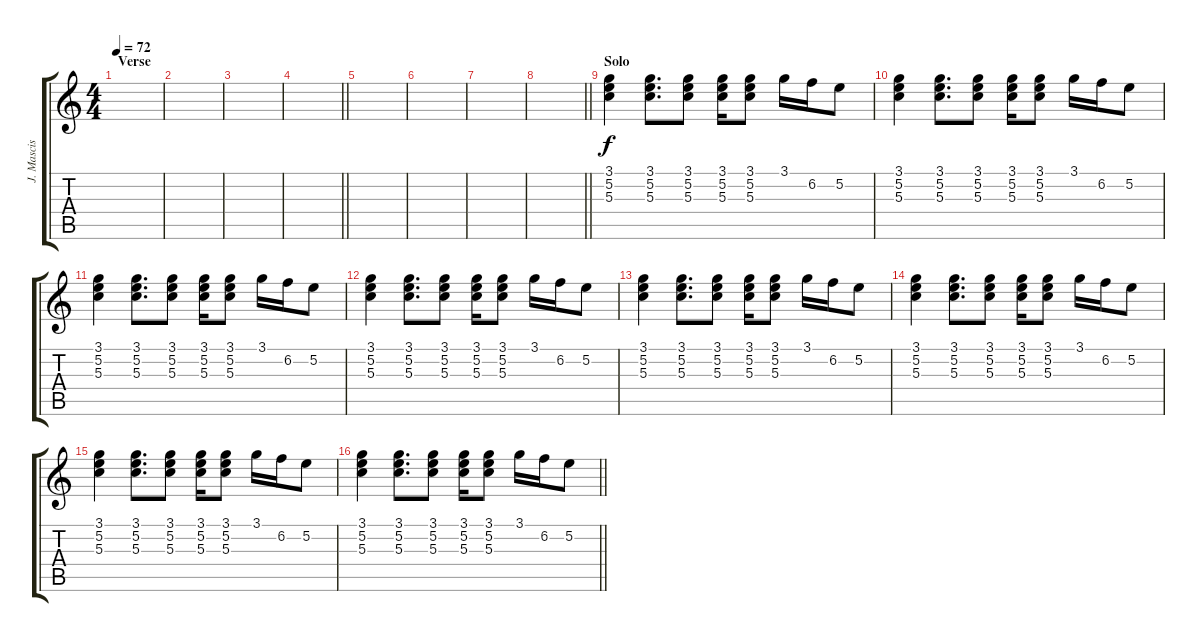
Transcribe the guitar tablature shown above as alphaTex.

\track ("J. Mascis overdrive" "J. Mascis ") {mute instrument overdrivenguitar}
\staff {score tabs}
\tuning (E4 B3 G3 D3 A2 E2) {hide}
\ts (4 4)
\section ("" "Verse")
\tempo 72
\clef g2
\ks c
|
|
|
\barLineRight lightlight
|
|
|
|
\barLineRight lightlight
|
\section ("" "Solo")
(3.1 5.2 5.3).4 (3.1 5.2 5.3).8{d} (3.1 5.2 5.3).8 (3.1 5.2 5.3).16 (3.1 5.2 5.3).8 3.1.16 6.2.16 5.2.8 |
(3.1 5.2 5.3).4 (3.1 5.2 5.3).8{d} (3.1 5.2 5.3).8 (3.1 5.2 5.3).16 (3.1 5.2 5.3).8 3.1.16 6.2.16 5.2.8 |
(3.1 5.2 5.3).4 (3.1 5.2 5.3).8{d} (3.1 5.2 5.3).8 (3.1 5.2 5.3).16 (3.1 5.2 5.3).8 3.1.16 6.2.16 5.2.8 |
(3.1 5.2 5.3).4 (3.1 5.2 5.3).8{d} (3.1 5.2 5.3).8 (3.1 5.2 5.3).16 (3.1 5.2 5.3).8 3.1.16 6.2.16 5.2.8 |
(3.1 5.2 5.3).4 (3.1 5.2 5.3).8{d} (3.1 5.2 5.3).8 (3.1 5.2 5.3).16 (3.1 5.2 5.3).8 3.1.16 6.2.16 5.2.8 |
(3.1 5.2 5.3).4 (3.1 5.2 5.3).8{d} (3.1 5.2 5.3).8 (3.1 5.2 5.3).16 (3.1 5.2 5.3).8 3.1.16 6.2.16 5.2.8 |
(3.1 5.2 5.3).4 (3.1 5.2 5.3).8{d} (3.1 5.2 5.3).8 (3.1 5.2 5.3).16 (3.1 5.2 5.3).8 3.1.16 6.2.16 5.2.8 |
\barLineRight lightlight
(3.1 5.2 5.3).4 (3.1 5.2 5.3).8{d} (3.1 5.2 5.3).8 (3.1 5.2 5.3).16 (3.1 5.2 5.3).8 3.1.16 6.2.16 5.2.8
